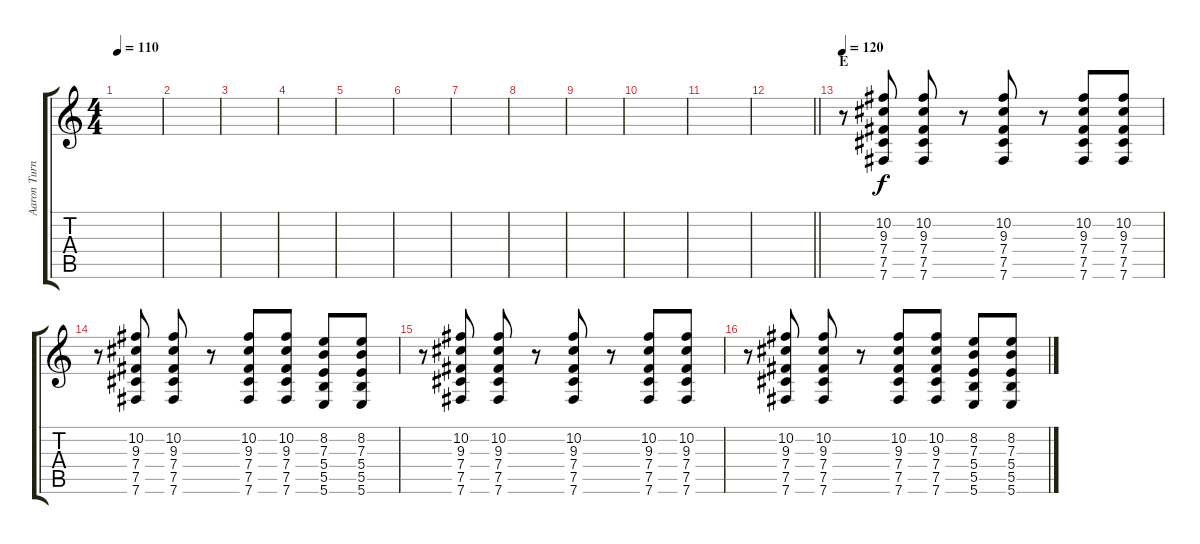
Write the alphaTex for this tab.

\track ("Aaron Turner Over" "Aaron Turn") {instrument overdrivenguitar}
\staff {score tabs}
\tuning (Db4 Ab3 E3 B2 Gb2 B1) {hide}
\ts (4 4)
\tempo 110
\clef g2
\ks c
|
|
|
|
|
|
|
|
|
|
|
\barLineRight lightlight
|
\section ("" "E")
\tempo 120
r.8 (10.2 9.3 7.4 7.5 7.6).8 (10.2 9.3 7.4 7.5 7.6).8 r.8 (10.2 9.3 7.4 7.5 7.6).8 r.8 (10.2 9.3 7.4 7.5 7.6).8 (10.2 9.3 7.4 7.5 7.6).8 |
r.8 (10.2 9.3 7.4 7.5 7.6).8 (10.2 9.3 7.4 7.5 7.6).8 r.8 (10.2 9.3 7.4 7.5 7.6).8 (10.2 9.3 7.4 7.5 7.6).8 (8.2 7.3 5.4 5.5 5.6).8 (8.2 7.3 5.4 5.5 5.6).8 |
r.8 (10.2 9.3 7.4 7.5 7.6).8 (10.2 9.3 7.4 7.5 7.6).8 r.8 (10.2 9.3 7.4 7.5 7.6).8 r.8 (10.2 9.3 7.4 7.5 7.6).8 (10.2 9.3 7.4 7.5 7.6).8 |
r.8 (10.2 9.3 7.4 7.5 7.6).8 (10.2 9.3 7.4 7.5 7.6).8 r.8 (10.2 9.3 7.4 7.5 7.6).8 (10.2 9.3 7.4 7.5 7.6).8 (8.2 7.3 5.4 5.5 5.6).8 (8.2 7.3 5.4 5.5 5.6).8
